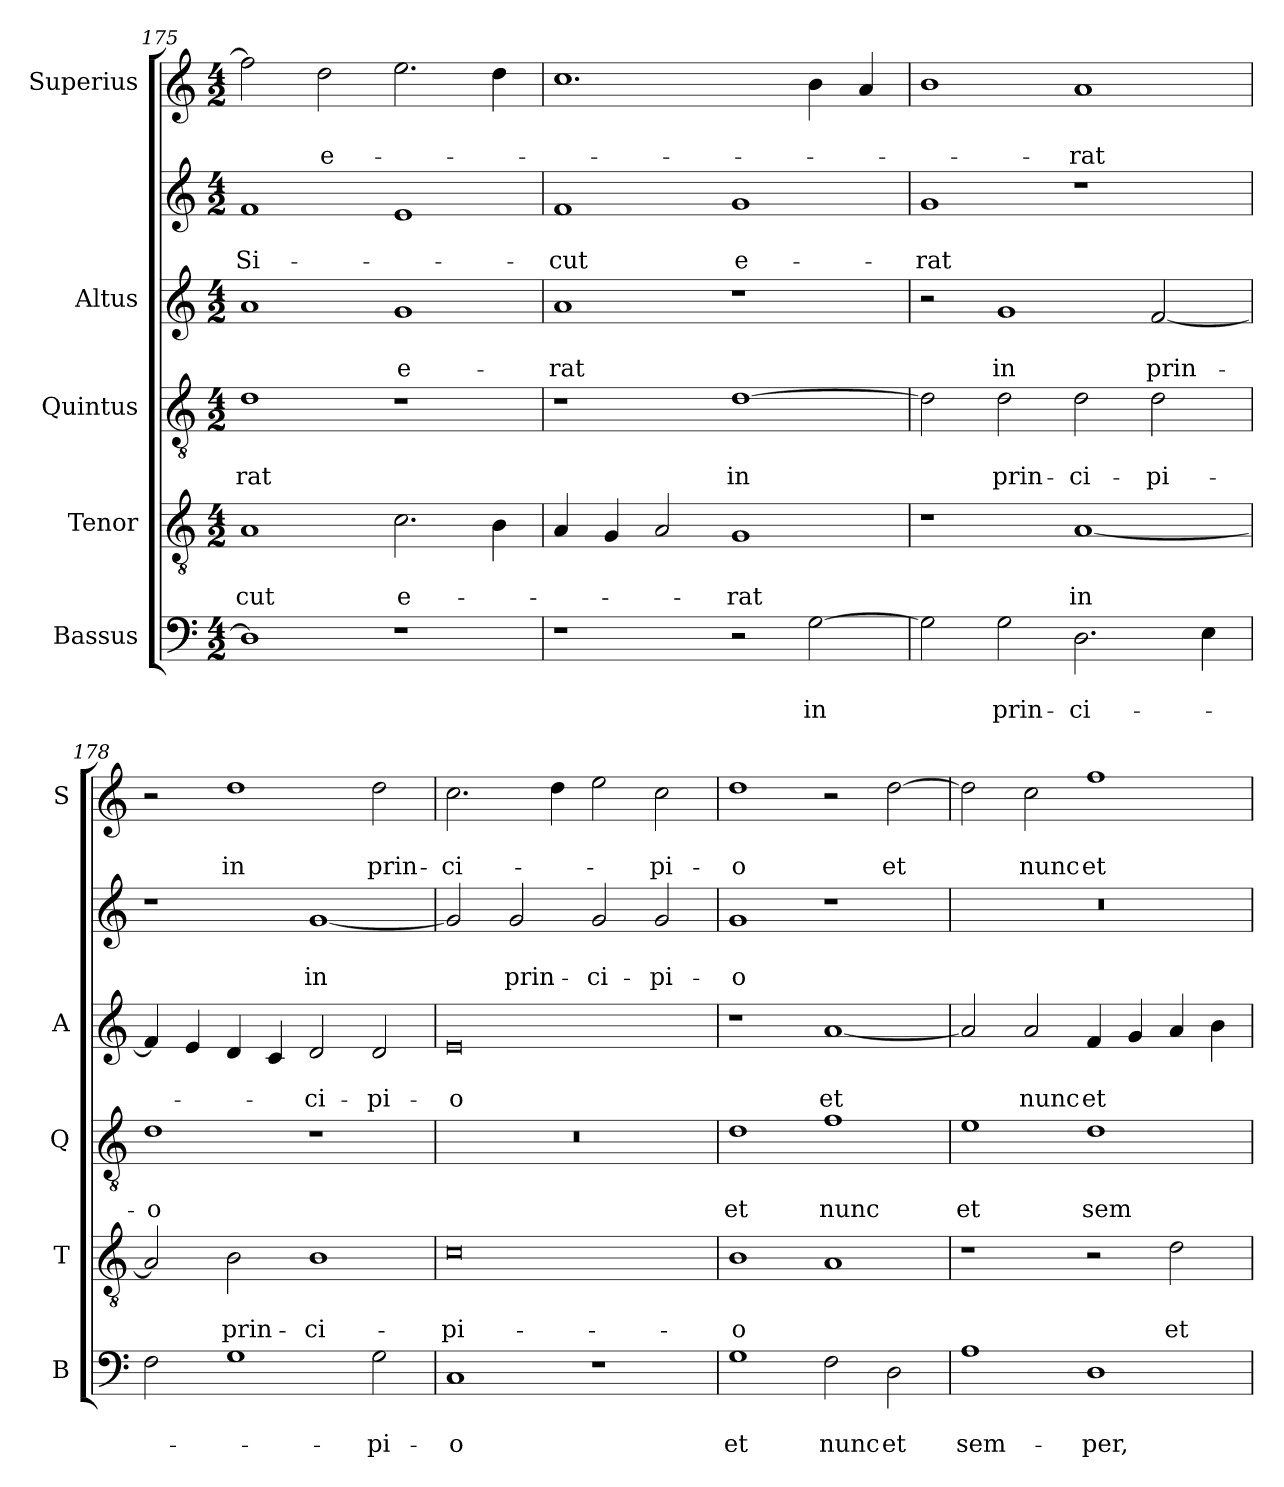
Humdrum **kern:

**kern	**text	**text	**kern	**text	**text	**kern	**text	**text	**kern	**text	**text	**kern	**text	**text	**kern	**text	**text
*part6	*part6	*part6	*part5	*part5	*part5	*part4	*part4	*part4	*part3	*part3	*part3	*part2	*part2	*part2	*part1	*part1	*part1
*staff6	*staff6	*staff6	*staff5	*staff5	*staff5	*staff4	*staff4	*staff4	*staff3	*staff3	*staff3	*staff2	*staff2	*staff2	*staff1	*staff1	*staff1
*I"Bassus	*	*	*I"Tenor	*	*	*I"Quintus	*	*	*I"Altus	*	*	*	*	*	*I"Superius	*	*
*I'B	*	*	*I'T	*	*	*I'Q	*	*	*I'A	*	*	*	*	*	*I'S	*	*
*clefF4	*	*	*clefGv2	*	*	*clefGv2	*	*	*clefG2	*	*	*clefG2	*	*	*clefG2	*	*
*k[]	*	*	*k[]	*	*	*k[]	*	*	*k[]	*	*	*k[]	*	*	*k[]	*	*
*C:	*	*	*C:	*	*	*C:	*	*	*C:	*	*	*C:	*	*	*C:	*	*
*M4/2	*	*	*M4/2	*	*	*M4/2	*	*	*M4/2	*	*	*M4/2	*	*	*M4/2	*	*
=175	=175	=175	=175	=175	=175	=175	=175	=175	=175	=175	=175	=175	=175	=175	=175	=175	=175
!	!	!	!	!	!LO:LY:b	!	!	!LO:LY:b	!	!	!	!	!	!LO:LY:b	!	!	!
1D]	.	.	1A	.	-cut	1d	.	-rat	1a	.	.	1f	.	Si-	2ff\]	.	.
!	!	!	!	!	!	!	!	!	!	!	!	!	!	!	!	!	!LO:LY:b
.	.	.	.	.	.	.	.	.	.	.	.	.	.	.	2dd\	.	e-
!	!	!	!	!	!LO:LY:b	!	!	!	!	!	!LO:LY:b	!	!	!	!	!	!
1r	.	.	2.c\	.	e-	1r	.	.	1g	.	e-	1e	.	.	2.ee\	.	.
.	.	.	4B\	.	.	.	.	.	.	.	.	.	.	.	4dd\	.	.
!!LO:PB:g=z
=176	=176	=176	=176	=176	=176	=176	=176	=176	=176	=176	=176	=176	=176	=176	=176	=176	=176
!	!	!	!	!	!	!	!	!	!	!	!LO:LY:b	!	!	!LO:LY:b	!	!	!
1r	.	.	4A/	.	.	1r	.	.	1a	.	-rat	1f	.	-cut	1.cc	.	.
.	.	.	4G/	.	.	.	.	.	.	.	.	.	.	.	.	.	.
.	.	.	2A/	.	.	.	.	.	.	.	.	.	.	.	.	.	.
!	!	!	!	!	!LO:LY:b	!	!	!LO:LY:b	!	!	!	!	!	!LO:LY:b	!	!	!
2r	.	.	1G	.	-rat	[1d	.	in	1r	.	.	1g	.	e-	.	.	.
!	!	!LO:LY:b	!	!	!	!	!	!	!	!	!	!	!	!	!	!	!
[2G\	.	in	.	.	.	.	.	.	.	.	.	.	.	.	4b\	.	.
.	.	.	.	.	.	.	.	.	.	.	.	.	.	.	4a/	.	.
=177	=177	=177	=177	=177	=177	=177	=177	=177	=177	=177	=177	=177	=177	=177	=177	=177	=177
!	!	!	!	!	!	!	!	!	!	!	!	!	!	!LO:LY:b	!	!	!
2G\]	.	.	1r	.	.	2d\]	.	.	2r	.	.	1g	.	-rat	1b	.	.
!	!	!LO:LY:b	!	!	!	!	!	!LO:LY:b	!	!	!LO:LY:b	!	!	!	!	!	!
2G\	.	prin-	.	.	.	2d\	.	prin-	1g	.	in	.	.	.	.	.	.
!	!	!LO:LY:b	!	!	!LO:LY:b	!	!	!LO:LY:b	!	!	!	!	!	!	!	!	!LO:LY:b
2.D\	.	-ci-	[1A	.	in	2d\	.	-ci-	.	.	.	1r	.	.	1a	.	-rat
!	!	!	!	!	!	!	!	!LO:LY:b	!	!	!LO:LY:b	!	!	!	!	!	!
.	.	.	.	.	.	2d\	.	-pi-	[2f/	.	prin-	.	.	.	.	.	.
4E\	.	.	.	.	.	.	.	.	.	.	.	.	.	.	.	.	.
=178	=178	=178	=178	=178	=178	=178	=178	=178	=178	=178	=178	=178	=178	=178	=178	=178	=178
!	!	!	!	!	!	!	!	!LO:LY:b	!	!	!	!	!	!	!	!	!
2F\	.	.	2A/]	.	.	1d	.	-o	4f/]	.	.	1r	.	.	2r	.	.
.	.	.	.	.	.	.	.	.	4e/	.	.	.	.	.	.	.	.
!	!	!	!	!	!LO:LY:b	!	!	!	!	!	!	!	!	!	!	!	!LO:LY:b
1G	.	.	2B\	.	prin-	.	.	.	4d/	.	.	.	.	.	1dd	.	in
.	.	.	.	.	.	.	.	.	4c/	.	.	.	.	.	.	.	.
!	!	!	!	!	!LO:LY:b	!	!	!	!	!	!LO:LY:b	!	!	!LO:LY:b	!	!	!
.	.	.	1B	.	-ci-	1r	.	.	2d/	.	-ci-	[1g	.	in	.	.	.
!	!	!LO:LY:b	!	!	!	!	!	!	!	!	!LO:LY:b	!	!	!	!	!	!LO:LY:b
2G\	.	-pi-	.	.	.	.	.	.	2d/	.	-pi-	.	.	.	2dd\	.	prin-
=179	=179	=179	=179	=179	=179	=179	=179	=179	=179	=179	=179	=179	=179	=179	=179	=179	=179
!	!	!LO:LY:b	!	!	!LO:LY:b	!	!	!	!	!	!LO:LY:b	!	!	!	!	!	!LO:LY:b
1C	.	-o	0c	.	-pi-	0r	.	.	0e	.	-o	2g/]	.	.	2.cc\	.	-ci-
!	!	!	!	!	!	!	!	!	!	!	!	!	!	!LO:LY:b	!	!	!
.	.	.	.	.	.	.	.	.	.	.	.	2g/	.	prin-	.	.	.
.	.	.	.	.	.	.	.	.	.	.	.	.	.	.	4dd\	.	.
!	!	!	!	!	!	!	!	!	!	!	!	!	!	!LO:LY:b	!	!	!
1r	.	.	.	.	.	.	.	.	.	.	.	2g/	.	-ci-	2ee\	.	.
!	!	!	!	!	!	!	!	!	!	!	!	!	!	!LO:LY:b	!	!	!LO:LY:b
.	.	.	.	.	.	.	.	.	.	.	.	2g/	.	-pi-	2cc\	.	-pi-
=180	=180	=180	=180	=180	=180	=180	=180	=180	=180	=180	=180	=180	=180	=180	=180	=180	=180
!	!	!LO:LY:b	!	!	!LO:LY:b	!	!	!LO:LY:b	!	!	!	!	!	!LO:LY:b	!	!	!LO:LY:b
1G	.	et	1B	.	-o	1d	.	et	1r	.	.	1g	.	-o	1dd	.	-o
!	!	!LO:LY:b	!	!	!	!	!	!LO:LY:b	!	!	!LO:LY:b	!	!	!	!	!	!
2F\	.	nunc	1A	.	.	1f	.	nunc	[1a	.	et	1r	.	.	2r	.	.
!	!	!LO:LY:b	!	!	!	!	!	!	!	!	!	!	!	!	!	!	!LO:LY:b
2D\	.	et	.	.	.	.	.	.	.	.	.	.	.	.	[2dd\	.	et
=181	=181	=181	=181	=181	=181	=181	=181	=181	=181	=181	=181	=181	=181	=181	=181	=181	=181
!	!	!LO:LY:b	!	!	!	!	!	!LO:LY:b	!	!	!	!	!	!	!	!	!
1A	.	sem-	1r	.	.	1e	.	et	2a/]	.	.	0r	.	.	2dd\]	.	.
!	!	!	!	!	!	!	!	!	!	!	!LO:LY:b	!	!	!	!	!	!LO:LY:b
.	.	.	.	.	.	.	.	.	2a/	.	nunc	.	.	.	2cc\	.	nunc
!	!	!LO:LY:b	!	!	!	!	!	!LO:LY:b	!	!	!LO:LY:b	!	!	!	!	!	!LO:LY:b
1D	.	-per,	2r	.	.	1d	.	sem-	4f/	.	et	.	.	.	1ff	.	et
.	.	.	.	.	.	.	.	.	4g/	.	.	.	.	.	.	.	.
!	!	!	!	!	!LO:LY:b	!	!	!	!	!	!	!	!	!	!	!	!
.	.	.	2d\	.	et	.	.	.	4a/	.	.	.	.	.	.	.	.
.	.	.	.	.	.	.	.	.	4b\	.	.	.	.	.	.	.	.
=	=	=	=	=	=	=	=	=	=	=	=	=	=	=	=	=	=
*-	*-	*-	*-	*-	*-	*-	*-	*-	*-	*-	*-	*-	*-	*-	*-	*-	*-
